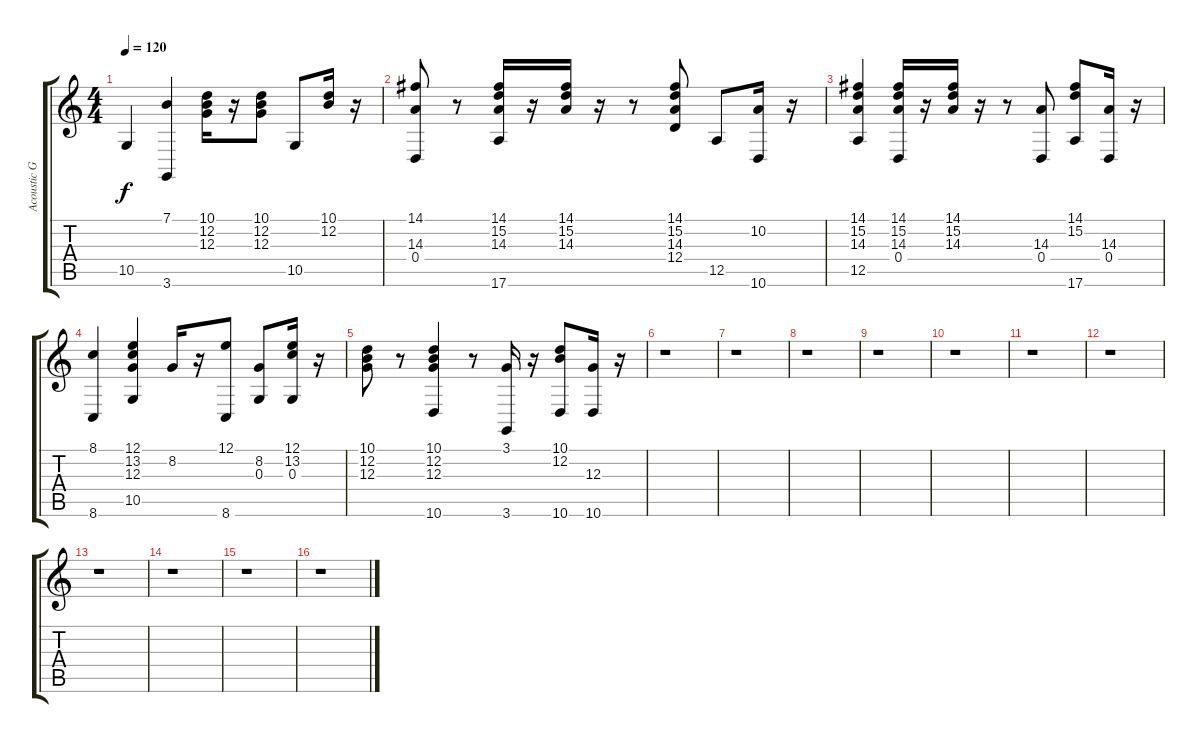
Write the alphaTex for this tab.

\track ("Acoustic Grand Piano" "Acoustic G") {instrument acousticgrandpiano}
\staff {score tabs}
\tuning (E4 B3 G3 D3 A2 E2) {hide}
\ts (4 4)
\tempo 120
\clef g2
\ks c
10.5.4{dy f} (7.1 3.6).4 (10.1 12.2 12.3).16 r.16 (10.1 12.2 12.3).8 10.5.8 (10.1 12.2).16 r.16 |
(14.1 14.3 0.4).8 r.8 (14.1 15.2 14.3 17.6).16 r.16 (14.1 15.2 14.3).16 r.16 r.8 (14.1 15.2 14.3 12.4).8 12.5.8 (10.2 10.6).16 r.16 |
(14.1 15.2 14.3 12.5).4 (14.1 15.2 14.3 0.4).16 r.16 (14.1 15.2 14.3).16 r.16 r.8 (14.3 0.4).8 (14.1 15.2 17.6).8 (14.3 0.4).16 r.16 |
(8.1 8.6).4 (12.1 13.2 12.3 10.5).4 8.2.16 r.16 (12.1 8.6).8 (8.2 0.3).8 (12.1 13.2 0.3).16 r.16 |
(10.1 12.2 12.3).8 r.8 (10.1 12.2 12.3 10.6).4 r.8 (3.1 3.6).16 r.16 (10.1 12.2 10.6).8 (12.3 10.6).16 r.16 |
r.1 |
r.1 |
r.1 |
r.1 |
r.1 |
r.1 |
r.1 |
r.1 |
r.1 |
r.1 |
r.1
